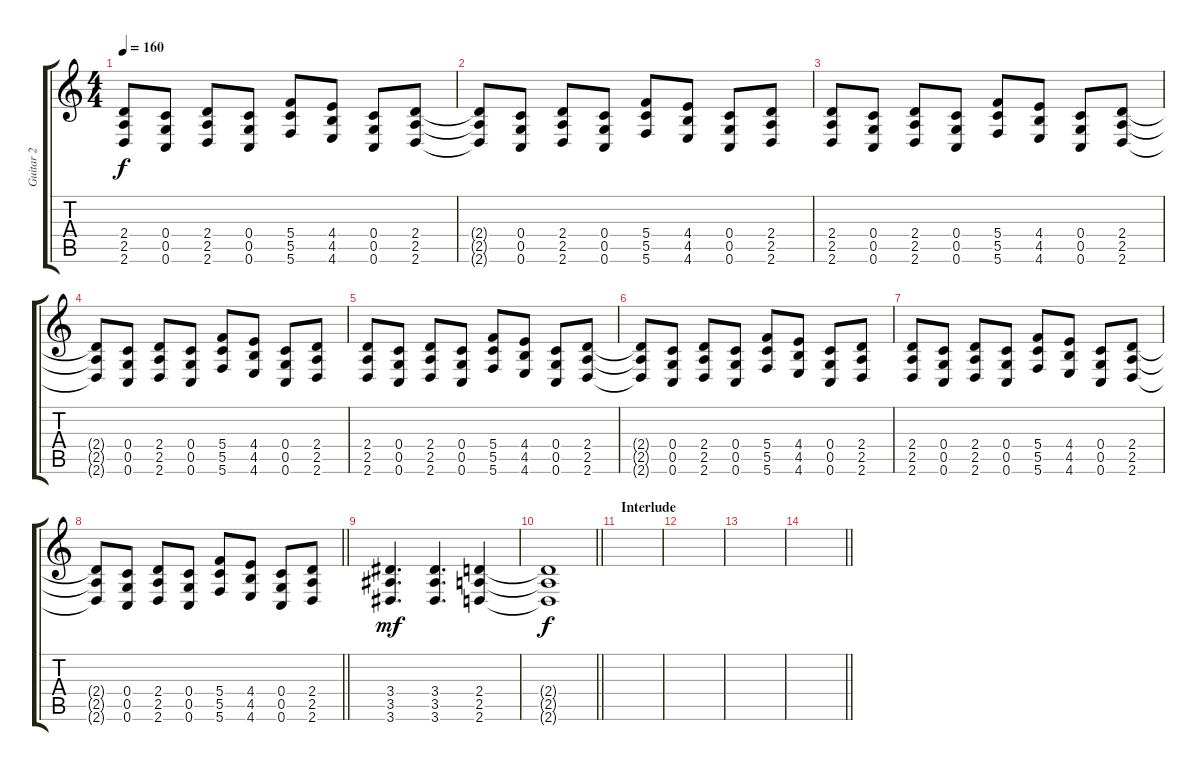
\track ("Guitar 2" "Guitar 2") {instrument overdrivenguitar}
\staff {score tabs}
\tuning (D4 A3 F3 C3 G2 C2) {hide}
\ts (4 4)
\tempo 160
\clef g2
\ks c
(2.4 2.5 2.6).8{dy f} (0.4 0.5 0.6).8 (2.4 2.5 2.6).8 (0.4 0.5 0.6).8 (5.4 5.5 5.6).8 (4.4 4.5 4.6).8 (0.4 0.5 0.6).8 (2.4 2.5 2.6).8 |
(2.4{t} 2.5{t} 2.6{t}).8 (0.4 0.5 0.6).8 (2.4 2.5 2.6).8 (0.4 0.5 0.6).8 (5.4 5.5 5.6).8 (4.4 4.5 4.6).8 (0.4 0.5 0.6).8 (2.4 2.5 2.6).8 |
(2.4 2.5 2.6).8 (0.4 0.5 0.6).8 (2.4 2.5 2.6).8 (0.4 0.5 0.6).8 (5.4 5.5 5.6).8 (4.4 4.5 4.6).8 (0.4 0.5 0.6).8 (2.4 2.5 2.6).8 |
(2.4{t} 2.5{t} 2.6{t}).8 (0.4 0.5 0.6).8 (2.4 2.5 2.6).8 (0.4 0.5 0.6).8 (5.4 5.5 5.6).8 (4.4 4.5 4.6).8 (0.4 0.5 0.6).8 (2.4 2.5 2.6).8 |
(2.4 2.5 2.6).8 (0.4 0.5 0.6).8 (2.4 2.5 2.6).8 (0.4 0.5 0.6).8 (5.4 5.5 5.6).8 (4.4 4.5 4.6).8 (0.4 0.5 0.6).8 (2.4 2.5 2.6).8 |
(2.4{t} 2.5{t} 2.6{t}).8 (0.4 0.5 0.6).8 (2.4 2.5 2.6).8 (0.4 0.5 0.6).8 (5.4 5.5 5.6).8 (4.4 4.5 4.6).8 (0.4 0.5 0.6).8 (2.4 2.5 2.6).8 |
(2.4 2.5 2.6).8 (0.4 0.5 0.6).8 (2.4 2.5 2.6).8 (0.4 0.5 0.6).8 (5.4 5.5 5.6).8 (4.4 4.5 4.6).8 (0.4 0.5 0.6).8 (2.4 2.5 2.6).8 |
\barLineRight lightlight
(2.4{t} 2.5{t} 2.6{t}).8 (0.4 0.5 0.6).8 (2.4 2.5 2.6).8 (0.4 0.5 0.6).8 (5.4 5.5 5.6).8 (4.4 4.5 4.6).8 (0.4 0.5 0.6).8 (2.4 2.5 2.6).8 |
(3.4 3.5 3.6).4{d dy mf} (3.4 3.5 3.6).4{d} (2.4 2.5 2.6).4 |
\barLineRight lightlight
(2.4{t} 2.5{t} 2.6{t}).1{dy f} |
\section ("" "Interlude")
|
|
|
\barLineRight lightlight
